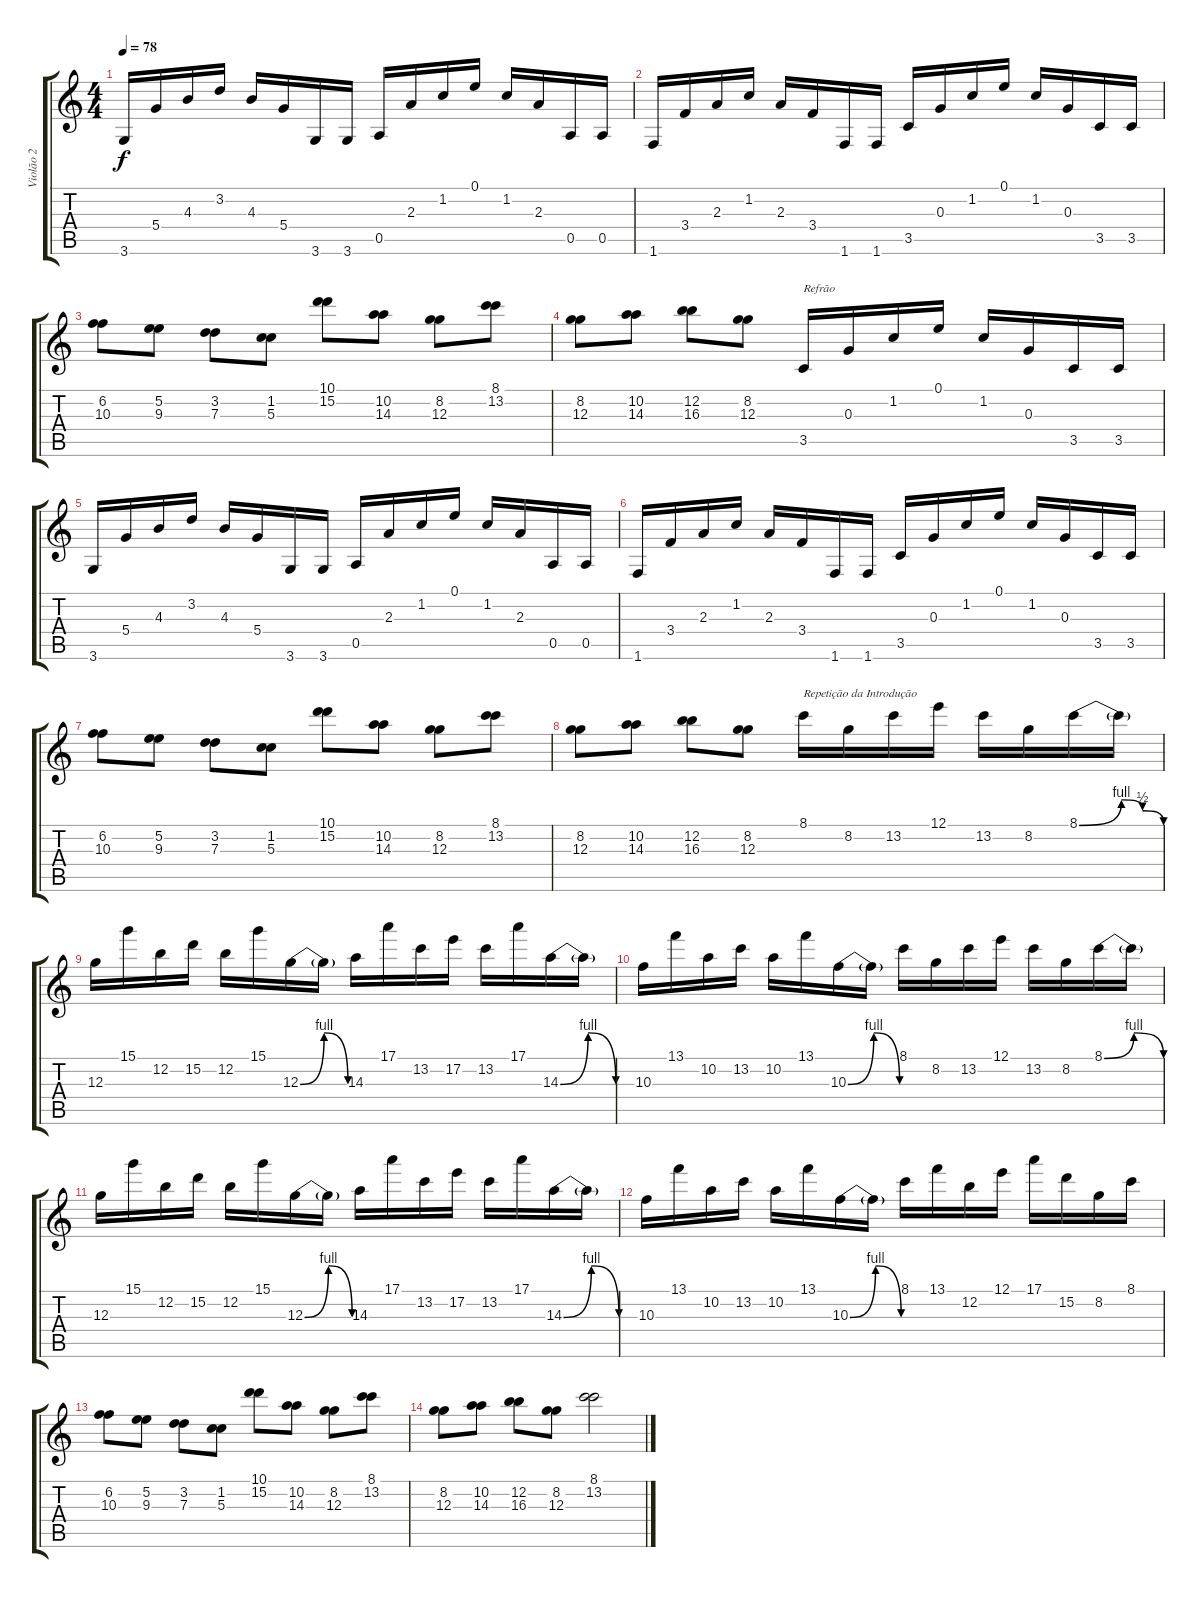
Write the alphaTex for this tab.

\track ("Violão 2" "Violão 2") {instrument acousticguitarsteel}
\staff {score tabs}
\tuning (E4 B3 G3 D3 A2 E2) {hide}
\ts (4 4)
\tempo 78
\clef g2
\ks c
3.6.16{dy f} 5.4.16 4.3.16 3.2.16 4.3.16 5.4.16 3.6.16 3.6.16 0.5.16 2.3.16 1.2.16 0.1.16 1.2.16 2.3.16 0.5.16 0.5.16 |
1.6.16 3.4.16 2.3.16 1.2.16 2.3.16 3.4.16 1.6.16 1.6.16 3.5.16 0.3.16 1.2.16 0.1.16 1.2.16 0.3.16 3.5.16 3.5.16 |
(6.2 10.3).8 (5.2 9.3).8 (3.2 7.3).8 (1.2 5.3).8 (10.1 15.2).8 (10.2 14.3).8 (8.2 12.3).8 (8.1 13.2).8 |
(8.2 12.3).8 (10.2 14.3).8 (12.2 16.3).8 (8.2 12.3).8 3.5.16{txt "Refrão"} 0.3.16 1.2.16 0.1.16 1.2.16 0.3.16 3.5.16 3.5.16 |
3.6.16 5.4.16 4.3.16 3.2.16 4.3.16 5.4.16 3.6.16 3.6.16 0.5.16 2.3.16 1.2.16 0.1.16 1.2.16 2.3.16 0.5.16 0.5.16 |
1.6.16 3.4.16 2.3.16 1.2.16 2.3.16 3.4.16 1.6.16 1.6.16 3.5.16 0.3.16 1.2.16 0.1.16 1.2.16 0.3.16 3.5.16 3.5.16 |
(6.2 10.3).8 (5.2 9.3).8 (3.2 7.3).8 (1.2 5.3).8 (10.1 15.2).8 (10.2 14.3).8 (8.2 12.3).8 (8.1 13.2).8 |
(8.2 12.3).8 (10.2 14.3).8 (12.2 16.3).8 (8.2 12.3).8 8.1.16{txt "Repetição da Introdução" volume 7} 8.2.16 13.2.16 12.1.16 13.2.16 8.2.16 8.1{be (custom 0 0 30 4 45 2 60 0)}.16 8.1{t}.16 |
12.3.16 15.1.16 12.2.16 15.2.16 12.2.16 15.1.16 12.3{be (bendrelease 0 0 30 4 30 4 60 0)}.16 12.3{t}.16 14.3.16 17.1.16 13.2.16 17.2.16 13.2.16 17.1.16 14.3{be (bendrelease 0 0 30 4 30 4 60 0)}.16 14.3{t}.16 |
10.3.16 13.1.16 10.2.16 13.2.16 10.2.16 13.1.16 10.3{be (bendrelease 0 0 30 4 30 4 60 0)}.16 10.3{t}.16 8.1.16 8.2.16 13.2.16 12.1.16 13.2.16 8.2.16 8.1{be (bendrelease 0 0 30 4 30 4 60 0)}.16 8.1{t}.16 |
12.3.16 15.1.16 12.2.16 15.2.16 12.2.16 15.1.16 12.3{be (bendrelease 0 0 30 4 30 4 60 0)}.16 12.3{t}.16 14.3.16 17.1.16 13.2.16 17.2.16 13.2.16 17.1.16 14.3{be (bendrelease 0 0 30 4 30 4 60 0)}.16 14.3{t}.16 |
10.3.16 13.1.16 10.2.16 13.2.16 10.2.16 13.1.16 10.3{be (bendrelease 0 0 30 4 30 4 60 0)}.16 10.3{t}.16 8.1.16 13.1.16 12.2.16 12.1.16 17.1.16 15.2.16 8.2.16 8.1.16 |
(6.2 10.3).8 (5.2 9.3).8 (3.2 7.3).8 (1.2 5.3).8 (10.1 15.2).8 (10.2 14.3).8 (8.2 12.3).8 (8.1 13.2).8 |
(8.2 12.3).8 (10.2 14.3).8 (12.2 16.3).8 (8.2 12.3).8 (8.1 13.2).2
